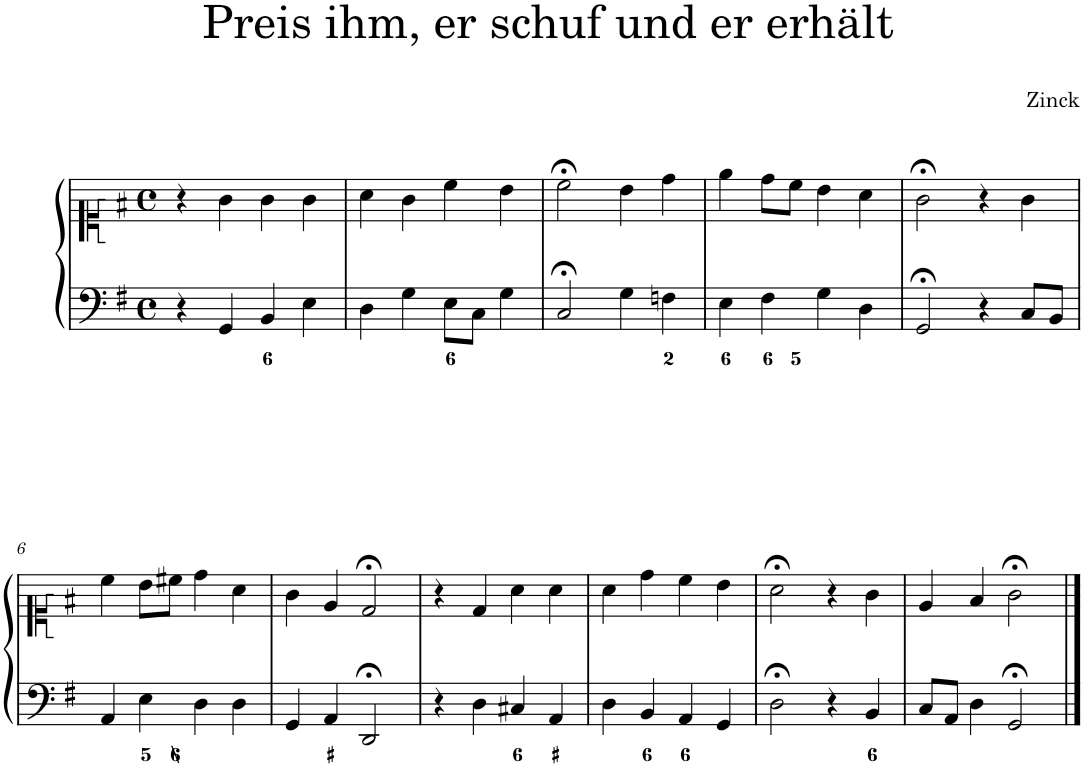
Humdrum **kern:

**kern	**kern
*part1	*part1
*staff2	*staff1
*I"Piano	*
*I'Pno.	*
*clefF4	*clefC1
*k[f#]	*k[f#]
*M4/4	*M4/4
*met(c)	*met(c)
=1	=1
4r	4r
4GG/	4g\
4BB/	4g\
4E\	4g\
=2	=2
4D\	4a\
4G\	4g\
8E\L	4cc\
8C\J	.
4G\	4b\
=3	=3
2C;</	2cc;<\
4G\	4b\
4Fn\	4dd\
=4	=4
4E\	4ee\
4F#\	8dd\L
.	8cc\J
4G\	4b\
4D\	4a\
=5	=5
2GG;</	2g;<\
4r	4r
8C/L	4g\
8BB/J	.
!!LO:LB:g=z
=6	=6
4AA/	4cc\
4E\	8b\L
.	8cc#X\J
4D\	4dd\
4D\	4a\
=7	=7
4GG/	4g\
4AA/	4e/
2DD;</	2d;</
=8	=8
4r	4r
4D\	4d/
4C#X/	4a\
4AA/	4a\
=9	=9
4D\	4a\
4BB/	4dd\
4AA/	4cc\
4GG/	4b\
=10	=10
2D;<\	2a;<\
4r	4r
4BB/	4g\
=11	=11
8C/L	4e/
8AA/J	.
4D\	4f#/
2GG;</	2g;<\
==	==
*-	*-
